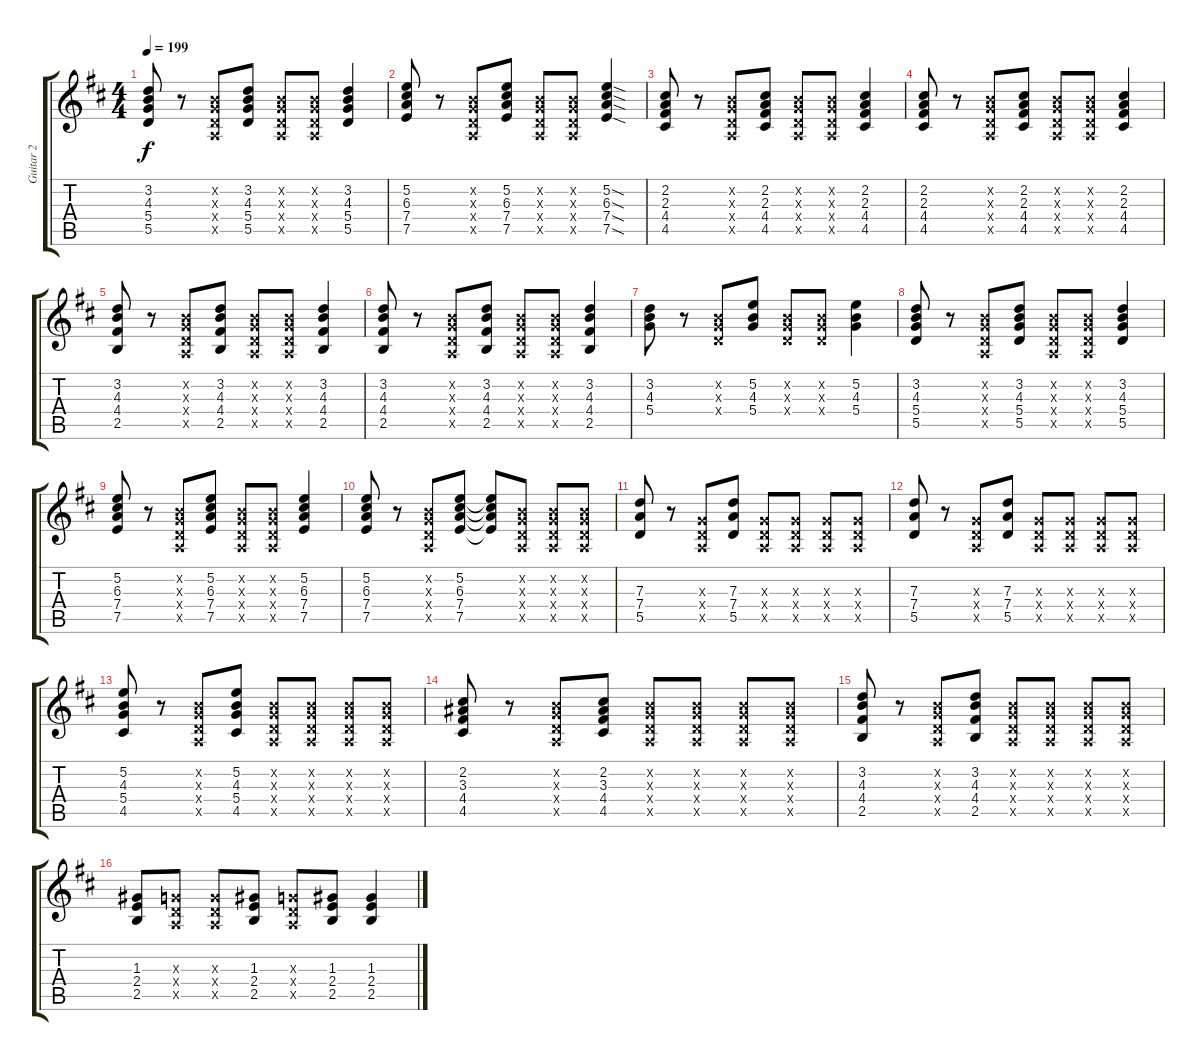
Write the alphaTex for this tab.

\track ("Guitar 2" "Guitar 2") {instrument distortionguitar}
\staff {score tabs}
\tuning (E4 B3 G3 D3 A2 E2) {hide}
\ts (4 4)
\tempo 199
\clef g2
\ks d
(3.2 4.3 5.4 5.5).8{dy f} r.8 (0.2{x} 0.3{x} 0.4{x} 0.5{x}).8 (3.2 4.3 5.4 5.5).8 (0.2{x} 0.3{x} 0.4{x} 0.5{x}).8 (0.2{x} 0.3{x} 0.4{x} 0.5{x}).8 (3.2 4.3 5.4 5.5).4 |
(5.2 6.3 7.4 7.5).8 r.8 (0.2{x} 0.3{x} 0.4{x} 0.5{x}).8 (5.2 6.3 7.4 7.5).8 (0.2{x} 0.3{x} 0.4{x} 0.5{x}).8 (0.2{x} 0.3{x} 0.4{x} 0.5{x}).8 (5.2{sod} 6.3{sod} 7.4{sod} 7.5{sod}).4 |
(2.2 2.3 4.4 4.5).8 r.8 (0.2{x} 0.3{x} 0.4{x} 0.5{x}).8 (2.2 2.3 4.4 4.5).8 (0.2{x} 0.3{x} 0.4{x} 0.5{x}).8 (0.2{x} 0.3{x} 0.4{x} 0.5{x}).8 (2.2 2.3 4.4 4.5).4 |
(2.2 2.3 4.4 4.5).8 r.8 (0.2{x} 0.3{x} 0.4{x} 0.5{x}).8 (2.2 2.3 4.4 4.5).8 (0.2{x} 0.3{x} 0.4{x} 0.5{x}).8 (0.2{x} 0.3{x} 0.4{x} 0.5{x}).8 (2.2 2.3 4.4 4.5).4 |
(3.2 4.3 4.4 2.5).8 r.8 (0.2{x} 0.3{x} 0.4{x} 0.5{x}).8 (3.2 4.3 4.4 2.5).8 (0.2{x} 0.3{x} 0.4{x} 0.5{x}).8 (0.2{x} 0.3{x} 0.4{x} 0.5{x}).8 (3.2 4.3 4.4 2.5).4 |
(3.2 4.3 4.4 2.5).8 r.8 (0.2{x} 0.3{x} 0.4{x} 0.5{x}).8 (3.2 4.3 4.4 2.5).8 (0.2{x} 0.3{x} 0.4{x} 0.5{x}).8 (0.2{x} 0.3{x} 0.4{x} 0.5{x}).8 (3.2 4.3 4.4 2.5).4 |
(3.2 4.3 5.4).8 r.8 (0.2{x} 0.3{x} 0.4{x}).8 (5.2 4.3 5.4).8 (0.2{x} 0.3{x} 0.4{x}).8 (0.2{x} 0.3{x} 0.4{x}).8 (5.2 4.3 5.4).4 |
(3.2 4.3 5.4 5.5).8 r.8 (0.2{x} 0.3{x} 0.4{x} 0.5{x}).8 (3.2 4.3 5.4 5.5).8 (0.2{x} 0.3{x} 0.4{x} 0.5{x}).8 (0.2{x} 0.3{x} 0.4{x} 0.5{x}).8 (3.2 4.3 5.4 5.5).4 |
(5.2 6.3 7.4 7.5).8 r.8 (0.2{x} 0.3{x} 0.4{x} 0.5{x}).8 (5.2 6.3 7.4 7.5).8 (0.2{x} 0.3{x} 0.4{x} 0.5{x}).8 (0.2{x} 0.3{x} 0.4{x} 0.5{x}).8 (5.2 6.3 7.4 7.5).4 |
(5.2 6.3 7.4 7.5).8 r.8 (0.2{x} 0.3{x} 0.4{x} 0.5{x}).8 (5.2 6.3 7.4 7.5).8 (5.2{t} 6.3{t} 7.4{t} 7.5{t}).8 (0.2{x} 0.3{x} 0.4{x} 0.5{x}).8 (0.2{x} 0.3{x} 0.4{x} 0.5{x}).8 (0.2{x} 0.3{x} 0.4{x} 0.5{x}).8 |
(7.3 7.4 5.5).8 r.8 (0.3{x} 0.4{x} 0.5{x}).8 (7.3 7.4 5.5).8 (0.3{x} 0.4{x} 0.5{x}).8 (0.3{x} 0.4{x} 0.5{x}).8 (0.3{x} 0.4{x} 0.5{x}).8 (0.3{x} 0.4{x} 0.5{x}).8 |
(7.3 7.4 5.5).8 r.8 (0.3{x} 0.4{x} 0.5{x}).8 (7.3 7.4 5.5).8 (0.3{x} 0.4{x} 0.5{x}).8 (0.3{x} 0.4{x} 0.5{x}).8 (0.3{x} 0.4{x} 0.5{x}).8 (0.3{x} 0.4{x} 0.5{x}).8 |
(5.2 4.3 5.4 4.5).8 r.8 (0.2{x} 0.3{x} 0.4{x} 0.5{x}).8 (5.2 4.3 5.4 4.5).8 (0.2{x} 0.3{x} 0.4{x} 0.5{x}).8 (0.2{x} 0.3{x} 0.4{x} 0.5{x}).8 (0.2{x} 0.3{x} 0.4{x} 0.5{x}).8 (0.2{x} 0.3{x} 0.4{x} 0.5{x}).8 |
(2.2 3.3 4.4 4.5).8 r.8 (0.2{x} 0.3{x} 0.4{x} 0.5{x}).8 (2.2 3.3 4.4 4.5).8 (0.2{x} 0.3{x} 0.4{x} 0.5{x}).8 (0.2{x} 0.3{x} 0.4{x} 0.5{x}).8 (0.2{x} 0.3{x} 0.4{x} 0.5{x}).8 (0.2{x} 0.3{x} 0.4{x} 0.5{x}).8 |
(3.2 4.3 4.4 2.5).8 r.8 (0.2{x} 0.3{x} 0.4{x} 0.5{x}).8 (3.2 4.3 4.4 2.5).8 (0.2{x} 0.3{x} 0.4{x} 0.5{x}).8 (0.2{x} 0.3{x} 0.4{x} 0.5{x}).8 (0.2{x} 0.3{x} 0.4{x} 0.5{x}).8 (0.2{x} 0.3{x} 0.4{x} 0.5{x}).8 |
(1.3 2.4 2.5).8 (0.3{x} 0.4{x} 0.5{x}).8 (0.3{x} 0.4{x} 0.5{x}).8 (1.3 2.4 2.5).8 (0.3{x} 0.4{x} 0.5{x}).8 (1.3 2.4 2.5).8 (1.3 2.4 2.5).4
